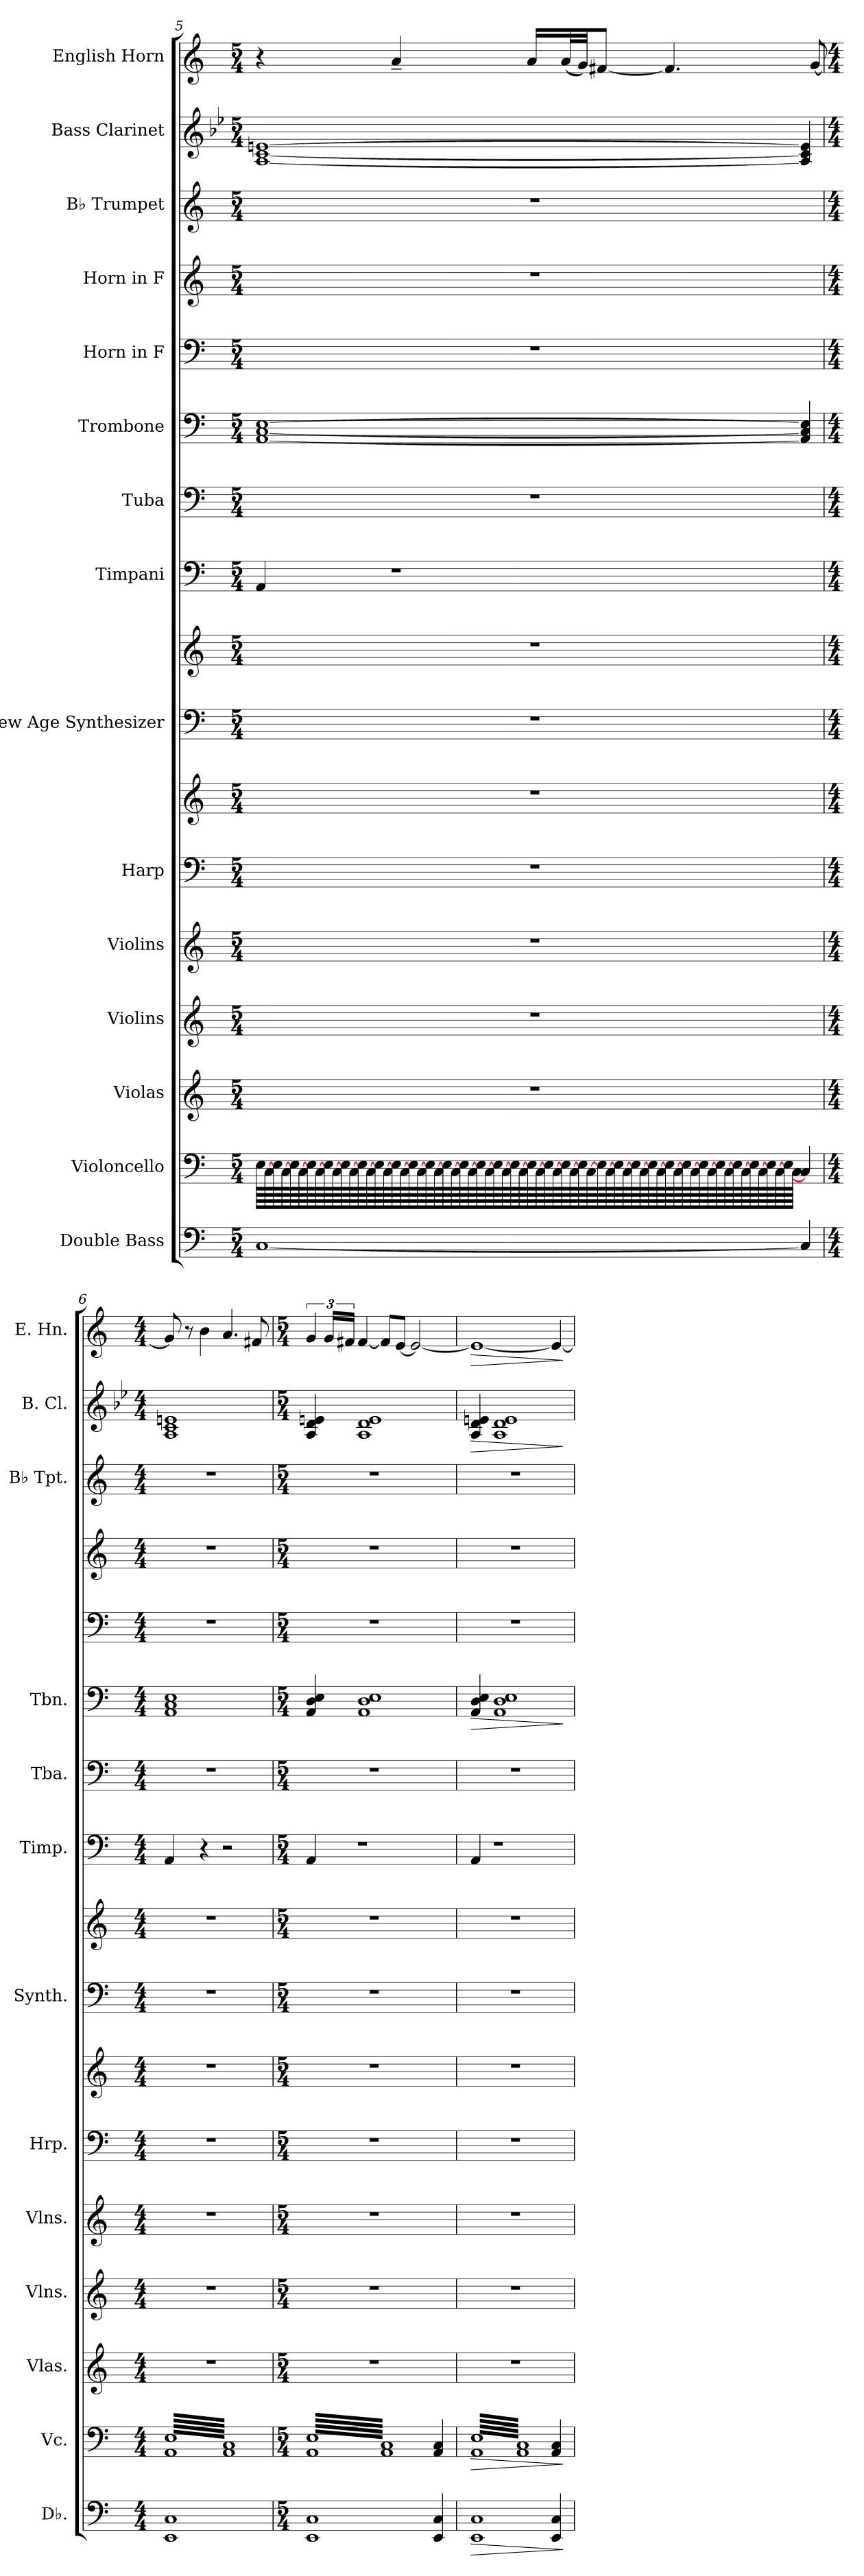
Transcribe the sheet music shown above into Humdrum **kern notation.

**kern	**dynam	**kern	**dynam	**kern	**kern	**kern	**kern	**kern	**kern	**kern	**kern	**kern	**kern	**dynam	**kern	**kern	**kern	**kern	**dynam	**kern	**dynam
*part15	*part15	*part14	*part14	*part13	*part12	*part11	*part10	*part10	*part9	*part9	*part8	*part7	*part6	*part6	*part5	*part4	*part3	*part2	*part2	*part1	*part1
*staff17	*staff17	*staff16	*staff16	*staff15	*staff14	*staff13	*staff12	*staff11	*staff10	*staff9	*staff8	*staff7	*staff6	*staff6	*staff5	*staff4	*staff3	*staff2	*staff2	*staff1	*staff1
*I"Double Bass	*	*I"Violoncello	*	*I"Violas	*I"Violins	*I"Violins	*I"Harp	*	*I"New Age Synthesizer	*	*I"Timpani	*I"Tuba	*I"Trombone	*	*I"Horn in F	*I"Horn in F	*I"B♭ Trumpet	*I"Bass Clarinet	*	*I"English Horn	*
*I'Db.	*	*I'Vc.	*	*I'Vlas.	*I'Vlns.	*I'Vlns.	*I'Hrp.	*	*I'Synth.	*	*I'Timp.	*I'Tba.	*I'Tbn.	*	*	*	*I'B♭ Tpt.	*I'B. Cl.	*	*I'E. Hn.	*
*clefF4	*	*clefF4	*	*clefG2	*clefG2	*clefG2	*clefF4	*clefG2	*clefF4	*clefG2	*clefF4	*clefF4	*clefF4	*	*clefF4	*clefG2	*clefG2	*clefG2	*	*clefG2	*
*ITrd7c12	*	*	*	*	*	*	*	*	*	*	*	*	*	*	*ITrd4c7	*ITrd4c7	*ITrd1c2	*ITrd8c14	*	*ITrd4c7	*
*k[]	*	*k[]	*	*k[]	*k[]	*k[]	*k[]	*k[]	*k[]	*k[]	*k[]	*k[]	*k[]	*	*k[b-]	*k[b-]	*k[b-e-]	*k[b-e-]	*	*k[b-]	*
*M5/4	*	*M5/4	*	*M5/4	*M5/4	*M5/4	*M5/4	*M5/4	*M5/4	*M5/4	*M5/4	*M5/4	*M5/4	*	*M5/4	*M5/4	*M5/4	*M5/4	*	*M5/4	*
=5	=5	=5	=5	=5	=5	=5	=5	=5	=5	=5	=5	=5	=5	=5	=5	=5	=5	=5	=5	=5	=5
*	*	*tremolo	*	*	*	*	*	*	*	*	*	*	*	*	*	*	*	*	*	*	*
[1CC	.	64ELLLL	.	4%5r	4%5r	4%5r	4%5r	4%5r	4%5r	4%5r	4AA/	4%5r	[1AA [1C [1E	.	4%5r	4%5r	4%5r	[1AA [1C [1En	.	4r	.
.	.	[64C	.	.	.	.	.	.	.	.	.	.	.	.	.	.	.	.	.	.	.
.	.	64E	.	.	.	.	.	.	.	.	.	.	.	.	.	.	.	.	.	.	.
.	.	[64C	.	.	.	.	.	.	.	.	.	.	.	.	.	.	.	.	.	.	.
.	.	64E	.	.	.	.	.	.	.	.	.	.	.	.	.	.	.	.	.	.	.
.	.	[64C	.	.	.	.	.	.	.	.	.	.	.	.	.	.	.	.	.	.	.
.	.	64E	.	.	.	.	.	.	.	.	.	.	.	.	.	.	.	.	.	.	.
.	.	[64C	.	.	.	.	.	.	.	.	.	.	.	.	.	.	.	.	.	.	.
.	.	64E	.	.	.	.	.	.	.	.	.	.	.	.	.	.	.	.	.	.	.
.	.	[64C	.	.	.	.	.	.	.	.	.	.	.	.	.	.	.	.	.	.	.
.	.	64E	.	.	.	.	.	.	.	.	.	.	.	.	.	.	.	.	.	.	.
.	.	[64C	.	.	.	.	.	.	.	.	.	.	.	.	.	.	.	.	.	.	.
.	.	64E	.	.	.	.	.	.	.	.	.	.	.	.	.	.	.	.	.	.	.
.	.	[64C	.	.	.	.	.	.	.	.	.	.	.	.	.	.	.	.	.	.	.
.	.	64E	.	.	.	.	.	.	.	.	.	.	.	.	.	.	.	.	.	.	.
.	.	[64C	.	.	.	.	.	.	.	.	.	.	.	.	.	.	.	.	.	.	.
.	.	64E	.	.	.	.	.	.	.	.	1r	.	.	.	.	.	.	.	.	4d~/	.
.	.	[64C	.	.	.	.	.	.	.	.	.	.	.	.	.	.	.	.	.	.	.
.	.	64E	.	.	.	.	.	.	.	.	.	.	.	.	.	.	.	.	.	.	.
.	.	[64C	.	.	.	.	.	.	.	.	.	.	.	.	.	.	.	.	.	.	.
.	.	64E	.	.	.	.	.	.	.	.	.	.	.	.	.	.	.	.	.	.	.
.	.	[64C	.	.	.	.	.	.	.	.	.	.	.	.	.	.	.	.	.	.	.
.	.	64E	.	.	.	.	.	.	.	.	.	.	.	.	.	.	.	.	.	.	.
.	.	[64C	.	.	.	.	.	.	.	.	.	.	.	.	.	.	.	.	.	.	.
.	.	64E	.	.	.	.	.	.	.	.	.	.	.	.	.	.	.	.	.	.	.
.	.	[64C	.	.	.	.	.	.	.	.	.	.	.	.	.	.	.	.	.	.	.
.	.	64E	.	.	.	.	.	.	.	.	.	.	.	.	.	.	.	.	.	.	.
.	.	[64C	.	.	.	.	.	.	.	.	.	.	.	.	.	.	.	.	.	.	.
.	.	64E	.	.	.	.	.	.	.	.	.	.	.	.	.	.	.	.	.	.	.
.	.	[64C	.	.	.	.	.	.	.	.	.	.	.	.	.	.	.	.	.	.	.
.	.	64E	.	.	.	.	.	.	.	.	.	.	.	.	.	.	.	.	.	.	.
.	.	[64C	.	.	.	.	.	.	.	.	.	.	.	.	.	.	.	.	.	.	.
.	.	64E	.	.	.	.	.	.	.	.	.	.	.	.	.	.	.	.	.	16d/LL	.
.	.	[64C	.	.	.	.	.	.	.	.	.	.	.	.	.	.	.	.	.	.	.
.	.	64E	.	.	.	.	.	.	.	.	.	.	.	.	.	.	.	.	.	.	.
.	.	[64C	.	.	.	.	.	.	.	.	.	.	.	.	.	.	.	.	.	.	.
.	.	64E	.	.	.	.	.	.	.	.	.	.	.	.	.	.	.	.	.	(32d/L	.
.	.	[64C	.	.	.	.	.	.	.	.	.	.	.	.	.	.	.	.	.	.	.
.	.	64E	.	.	.	.	.	.	.	.	.	.	.	.	.	.	.	.	.	32c/JJ)	.
.	.	[64C	.	.	.	.	.	.	.	.	.	.	.	.	.	.	.	.	.	.	.
.	.	64E	.	.	.	.	.	.	.	.	.	.	.	.	.	.	.	.	.	[8Bn/J	.
.	.	[64C	.	.	.	.	.	.	.	.	.	.	.	.	.	.	.	.	.	.	.
.	.	64E	.	.	.	.	.	.	.	.	.	.	.	.	.	.	.	.	.	.	.
.	.	[64C	.	.	.	.	.	.	.	.	.	.	.	.	.	.	.	.	.	.	.
.	.	64E	.	.	.	.	.	.	.	.	.	.	.	.	.	.	.	.	.	.	.
.	.	[64C	.	.	.	.	.	.	.	.	.	.	.	.	.	.	.	.	.	.	.
.	.	64E	.	.	.	.	.	.	.	.	.	.	.	.	.	.	.	.	.	.	.
.	.	[64C	.	.	.	.	.	.	.	.	.	.	.	.	.	.	.	.	.	.	.
.	.	64E	.	.	.	.	.	.	.	.	.	.	.	.	.	.	.	.	.	4.B/]	.
.	.	[64C	.	.	.	.	.	.	.	.	.	.	.	.	.	.	.	.	.	.	.
.	.	64E	.	.	.	.	.	.	.	.	.	.	.	.	.	.	.	.	.	.	.
.	.	[64C	.	.	.	.	.	.	.	.	.	.	.	.	.	.	.	.	.	.	.
.	.	64E	.	.	.	.	.	.	.	.	.	.	.	.	.	.	.	.	.	.	.
.	.	[64C	.	.	.	.	.	.	.	.	.	.	.	.	.	.	.	.	.	.	.
.	.	64E	.	.	.	.	.	.	.	.	.	.	.	.	.	.	.	.	.	.	.
.	.	[64C	.	.	.	.	.	.	.	.	.	.	.	.	.	.	.	.	.	.	.
.	.	64E	.	.	.	.	.	.	.	.	.	.	.	.	.	.	.	.	.	.	.
.	.	[64C	.	.	.	.	.	.	.	.	.	.	.	.	.	.	.	.	.	.	.
.	.	64E	.	.	.	.	.	.	.	.	.	.	.	.	.	.	.	.	.	.	.
.	.	[64C	.	.	.	.	.	.	.	.	.	.	.	.	.	.	.	.	.	.	.
.	.	64E	.	.	.	.	.	.	.	.	.	.	.	.	.	.	.	.	.	.	.
.	.	[64C	.	.	.	.	.	.	.	.	.	.	.	.	.	.	.	.	.	.	.
.	.	64E	.	.	.	.	.	.	.	.	.	.	.	.	.	.	.	.	.	.	.
.	.	64CJJJJ	.	.	.	.	.	.	.	.	.	.	.	.	.	.	.	.	.	.	.
*	*	*Xtremolo	*	*	*	*	*	*	*	*	*	*	*	*	*	*	*	*	*	*	*
4CC/]	.	4C/]	.	.	.	.	.	.	.	.	.	.	4AA/] 4C/] 4E/]	.	.	.	.	4AA/] 4C/] 4E/]	.	.	.
.	.	.	.	.	.	.	.	.	.	.	.	.	.	.	.	.	.	.	.	.	.
.	.	.	.	.	.	.	.	.	.	.	.	.	.	.	.	.	.	.	.	.	.
.	.	.	.	.	.	.	.	.	.	.	.	.	.	.	.	.	.	.	.	.	.
.	.	.	.	.	.	.	.	.	.	.	.	.	.	.	.	.	.	.	.	.	.
.	.	.	.	.	.	.	.	.	.	.	.	.	.	.	.	.	.	.	.	.	.
.	.	.	.	.	.	.	.	.	.	.	.	.	.	.	.	.	.	.	.	.	.
.	.	.	.	.	.	.	.	.	.	.	.	.	.	.	.	.	.	.	.	.	.
.	.	.	.	.	.	.	.	.	.	.	.	.	.	.	.	.	.	.	.	[8c/	.
.	.	.	.	.	.	.	.	.	.	.	.	.	.	.	.	.	.	.	.	.	.
.	.	.	.	.	.	.	.	.	.	.	.	.	.	.	.	.	.	.	.	.	.
.	.	.	.	.	.	.	.	.	.	.	.	.	.	.	.	.	.	.	.	.	.
.	.	.	.	.	.	.	.	.	.	.	.	.	.	.	.	.	.	.	.	.	.
.	.	.	.	.	.	.	.	.	.	.	.	.	.	.	.	.	.	.	.	.	.
.	.	.	.	.	.	.	.	.	.	.	.	.	.	.	.	.	.	.	.	.	.
.	.	.	.	.	.	.	.	.	.	.	.	.	.	.	.	.	.	.	.	.	.
=6	=6	=6	=6	=6	=6	=6	=6	=6	=6	=6	=6	=6	=6	=6	=6	=6	=6	=6	=6	=6	=6
*M4/4	*	*M4/4	*	*M4/4	*M4/4	*M4/4	*M4/4	*M4/4	*M4/4	*M4/4	*M4/4	*M4/4	*M4/4	*	*M4/4	*M4/4	*M4/4	*M4/4	*	*M4/4	*
*	*	*tremolo	*	*	*	*	*	*	*	*	*	*	*	*	*	*	*	*	*	*	*
1EEE 1CC	.	64AA 64ELLLL	.	1r	1r	1r	1r	1r	1r	1r	4AA/	1r	1AA 1C 1E	.	1r	1r	1r	1AA 1C 1En	.	8c/]	.
.	.	64AA 64C	.	.	.	.	.	.	.	.	.	.	.	.	.	.	.	.	.	.	.
.	.	64AA 64E	.	.	.	.	.	.	.	.	.	.	.	.	.	.	.	.	.	.	.
.	.	64AA 64C	.	.	.	.	.	.	.	.	.	.	.	.	.	.	.	.	.	.	.
.	.	64AA 64E	.	.	.	.	.	.	.	.	.	.	.	.	.	.	.	.	.	.	.
.	.	64AA 64C	.	.	.	.	.	.	.	.	.	.	.	.	.	.	.	.	.	.	.
.	.	64AA 64E	.	.	.	.	.	.	.	.	.	.	.	.	.	.	.	.	.	.	.
.	.	64AA 64C	.	.	.	.	.	.	.	.	.	.	.	.	.	.	.	.	.	.	.
.	.	64AA 64E	.	.	.	.	.	.	.	.	.	.	.	.	.	.	.	.	.	8r	.
.	.	64AA 64C	.	.	.	.	.	.	.	.	.	.	.	.	.	.	.	.	.	.	.
.	.	64AA 64E	.	.	.	.	.	.	.	.	.	.	.	.	.	.	.	.	.	.	.
.	.	64AA 64C	.	.	.	.	.	.	.	.	.	.	.	.	.	.	.	.	.	.	.
.	.	64AA 64E	.	.	.	.	.	.	.	.	.	.	.	.	.	.	.	.	.	.	.
.	.	64AA 64C	.	.	.	.	.	.	.	.	.	.	.	.	.	.	.	.	.	.	.
.	.	64AA 64E	.	.	.	.	.	.	.	.	.	.	.	.	.	.	.	.	.	.	.
.	.	64AA 64C	.	.	.	.	.	.	.	.	.	.	.	.	.	.	.	.	.	.	.
.	.	64AA 64E	.	.	.	.	.	.	.	.	4r	.	.	.	.	.	.	.	.	4e\	.
.	.	64AA 64C	.	.	.	.	.	.	.	.	.	.	.	.	.	.	.	.	.	.	.
.	.	64AA 64E	.	.	.	.	.	.	.	.	.	.	.	.	.	.	.	.	.	.	.
.	.	64AA 64C	.	.	.	.	.	.	.	.	.	.	.	.	.	.	.	.	.	.	.
.	.	64AA 64E	.	.	.	.	.	.	.	.	.	.	.	.	.	.	.	.	.	.	.
.	.	64AA 64C	.	.	.	.	.	.	.	.	.	.	.	.	.	.	.	.	.	.	.
.	.	64AA 64E	.	.	.	.	.	.	.	.	.	.	.	.	.	.	.	.	.	.	.
.	.	64AA 64C	.	.	.	.	.	.	.	.	.	.	.	.	.	.	.	.	.	.	.
.	.	64AA 64E	.	.	.	.	.	.	.	.	.	.	.	.	.	.	.	.	.	.	.
.	.	64AA 64C	.	.	.	.	.	.	.	.	.	.	.	.	.	.	.	.	.	.	.
.	.	64AA 64E	.	.	.	.	.	.	.	.	.	.	.	.	.	.	.	.	.	.	.
.	.	64AA 64C	.	.	.	.	.	.	.	.	.	.	.	.	.	.	.	.	.	.	.
.	.	64AA 64E	.	.	.	.	.	.	.	.	.	.	.	.	.	.	.	.	.	.	.
.	.	64AA 64C	.	.	.	.	.	.	.	.	.	.	.	.	.	.	.	.	.	.	.
.	.	64AA 64E	.	.	.	.	.	.	.	.	.	.	.	.	.	.	.	.	.	.	.
.	.	64AA 64C	.	.	.	.	.	.	.	.	.	.	.	.	.	.	.	.	.	.	.
.	.	64AA 64E	.	.	.	.	.	.	.	.	2r	.	.	.	.	.	.	.	.	4.d/	.
.	.	64AA 64C	.	.	.	.	.	.	.	.	.	.	.	.	.	.	.	.	.	.	.
.	.	64AA 64E	.	.	.	.	.	.	.	.	.	.	.	.	.	.	.	.	.	.	.
.	.	64AA 64C	.	.	.	.	.	.	.	.	.	.	.	.	.	.	.	.	.	.	.
.	.	64AA 64E	.	.	.	.	.	.	.	.	.	.	.	.	.	.	.	.	.	.	.
.	.	64AA 64C	.	.	.	.	.	.	.	.	.	.	.	.	.	.	.	.	.	.	.
.	.	64AA 64E	.	.	.	.	.	.	.	.	.	.	.	.	.	.	.	.	.	.	.
.	.	64AA 64C	.	.	.	.	.	.	.	.	.	.	.	.	.	.	.	.	.	.	.
.	.	64AA 64E	.	.	.	.	.	.	.	.	.	.	.	.	.	.	.	.	.	.	.
.	.	64AA 64C	.	.	.	.	.	.	.	.	.	.	.	.	.	.	.	.	.	.	.
.	.	64AA 64E	.	.	.	.	.	.	.	.	.	.	.	.	.	.	.	.	.	.	.
.	.	64AA 64C	.	.	.	.	.	.	.	.	.	.	.	.	.	.	.	.	.	.	.
.	.	64AA 64E	.	.	.	.	.	.	.	.	.	.	.	.	.	.	.	.	.	.	.
.	.	64AA 64C	.	.	.	.	.	.	.	.	.	.	.	.	.	.	.	.	.	.	.
.	.	64AA 64E	.	.	.	.	.	.	.	.	.	.	.	.	.	.	.	.	.	.	.
.	.	64AA 64C	.	.	.	.	.	.	.	.	.	.	.	.	.	.	.	.	.	.	.
.	.	64AA 64E	.	.	.	.	.	.	.	.	.	.	.	.	.	.	.	.	.	.	.
.	.	64AA 64C	.	.	.	.	.	.	.	.	.	.	.	.	.	.	.	.	.	.	.
.	.	64AA 64E	.	.	.	.	.	.	.	.	.	.	.	.	.	.	.	.	.	.	.
.	.	64AA 64C	.	.	.	.	.	.	.	.	.	.	.	.	.	.	.	.	.	.	.
.	.	64AA 64E	.	.	.	.	.	.	.	.	.	.	.	.	.	.	.	.	.	.	.
.	.	64AA 64C	.	.	.	.	.	.	.	.	.	.	.	.	.	.	.	.	.	.	.
.	.	64AA 64E	.	.	.	.	.	.	.	.	.	.	.	.	.	.	.	.	.	.	.
.	.	64AA 64C	.	.	.	.	.	.	.	.	.	.	.	.	.	.	.	.	.	.	.
.	.	64AA 64E	.	.	.	.	.	.	.	.	.	.	.	.	.	.	.	.	.	8Bn/	.
.	.	64AA 64C	.	.	.	.	.	.	.	.	.	.	.	.	.	.	.	.	.	.	.
.	.	64AA 64E	.	.	.	.	.	.	.	.	.	.	.	.	.	.	.	.	.	.	.
.	.	64AA 64C	.	.	.	.	.	.	.	.	.	.	.	.	.	.	.	.	.	.	.
.	.	64AA 64E	.	.	.	.	.	.	.	.	.	.	.	.	.	.	.	.	.	.	.
.	.	64AA 64C	.	.	.	.	.	.	.	.	.	.	.	.	.	.	.	.	.	.	.
.	.	64AA 64E	.	.	.	.	.	.	.	.	.	.	.	.	.	.	.	.	.	.	.
.	.	64AA 64CJJJJ	.	.	.	.	.	.	.	.	.	.	.	.	.	.	.	.	.	.	.
=7	=7	=7	=7	=7	=7	=7	=7	=7	=7	=7	=7	=7	=7	=7	=7	=7	=7	=7	=7	=7	=7
*M5/4	*	*M5/4	*	*M5/4	*M5/4	*M5/4	*M5/4	*M5/4	*M5/4	*M5/4	*M5/4	*M5/4	*M5/4	*	*M5/4	*M5/4	*M5/4	*M5/4	*	*M5/4	*
1EEE 1CC	.	64AA 64ELLLL	.	4%5r	4%5r	4%5r	4%5r	4%5r	4%5r	4%5r	4AA/	4%5r	4AA/ 4D/ 4E/	.	4%5r	4%5r	4%5r	4AA/ 4D/ 4En/	.	6c/	.
.	.	64AA 64C	.	.	.	.	.	.	.	.	.	.	.	.	.	.	.	.	.	.	.
.	.	64AA 64E	.	.	.	.	.	.	.	.	.	.	.	.	.	.	.	.	.	.	.
.	.	64AA 64C	.	.	.	.	.	.	.	.	.	.	.	.	.	.	.	.	.	.	.
.	.	64AA 64E	.	.	.	.	.	.	.	.	.	.	.	.	.	.	.	.	.	.	.
.	.	64AA 64C	.	.	.	.	.	.	.	.	.	.	.	.	.	.	.	.	.	.	.
.	.	64AA 64E	.	.	.	.	.	.	.	.	.	.	.	.	.	.	.	.	.	.	.
.	.	64AA 64C	.	.	.	.	.	.	.	.	.	.	.	.	.	.	.	.	.	.	.
.	.	64AA 64E	.	.	.	.	.	.	.	.	.	.	.	.	.	.	.	.	.	.	.
.	.	64AA 64C	.	.	.	.	.	.	.	.	.	.	.	.	.	.	.	.	.	.	.
.	.	64AA 64E	.	.	.	.	.	.	.	.	.	.	.	.	.	.	.	.	.	.	.
.	.	.	.	.	.	.	.	.	.	.	.	.	.	.	.	.	.	.	.	24c/LL	.
.	.	64AA 64C	.	.	.	.	.	.	.	.	.	.	.	.	.	.	.	.	.	.	.
.	.	64AA 64E	.	.	.	.	.	.	.	.	.	.	.	.	.	.	.	.	.	.	.
.	.	64AA 64C	.	.	.	.	.	.	.	.	.	.	.	.	.	.	.	.	.	.	.
.	.	.	.	.	.	.	.	.	.	.	.	.	.	.	.	.	.	.	.	24Bn/JJ	.
.	.	64AA 64E	.	.	.	.	.	.	.	.	.	.	.	.	.	.	.	.	.	.	.
.	.	64AA 64C	.	.	.	.	.	.	.	.	.	.	.	.	.	.	.	.	.	.	.
.	.	64AA 64E	.	.	.	.	.	.	.	.	1r	.	1AA 1D 1E	.	.	.	.	1AA 1D 1E	.	[4B/	.
.	.	64AA 64C	.	.	.	.	.	.	.	.	.	.	.	.	.	.	.	.	.	.	.
.	.	64AA 64E	.	.	.	.	.	.	.	.	.	.	.	.	.	.	.	.	.	.	.
.	.	64AA 64C	.	.	.	.	.	.	.	.	.	.	.	.	.	.	.	.	.	.	.
.	.	64AA 64E	.	.	.	.	.	.	.	.	.	.	.	.	.	.	.	.	.	.	.
.	.	64AA 64C	.	.	.	.	.	.	.	.	.	.	.	.	.	.	.	.	.	.	.
.	.	64AA 64E	.	.	.	.	.	.	.	.	.	.	.	.	.	.	.	.	.	.	.
.	.	64AA 64C	.	.	.	.	.	.	.	.	.	.	.	.	.	.	.	.	.	.	.
.	.	64AA 64E	.	.	.	.	.	.	.	.	.	.	.	.	.	.	.	.	.	.	.
.	.	64AA 64C	.	.	.	.	.	.	.	.	.	.	.	.	.	.	.	.	.	.	.
.	.	64AA 64E	.	.	.	.	.	.	.	.	.	.	.	.	.	.	.	.	.	.	.
.	.	64AA 64C	.	.	.	.	.	.	.	.	.	.	.	.	.	.	.	.	.	.	.
.	.	64AA 64E	.	.	.	.	.	.	.	.	.	.	.	.	.	.	.	.	.	.	.
.	.	64AA 64C	.	.	.	.	.	.	.	.	.	.	.	.	.	.	.	.	.	.	.
.	.	64AA 64E	.	.	.	.	.	.	.	.	.	.	.	.	.	.	.	.	.	.	.
.	.	64AA 64C	.	.	.	.	.	.	.	.	.	.	.	.	.	.	.	.	.	.	.
.	.	64AA 64E	.	.	.	.	.	.	.	.	.	.	.	.	.	.	.	.	.	8B/L]	.
.	.	64AA 64C	.	.	.	.	.	.	.	.	.	.	.	.	.	.	.	.	.	.	.
.	.	64AA 64E	.	.	.	.	.	.	.	.	.	.	.	.	.	.	.	.	.	.	.
.	.	64AA 64C	.	.	.	.	.	.	.	.	.	.	.	.	.	.	.	.	.	.	.
.	.	64AA 64E	.	.	.	.	.	.	.	.	.	.	.	.	.	.	.	.	.	.	.
.	.	64AA 64C	.	.	.	.	.	.	.	.	.	.	.	.	.	.	.	.	.	.	.
.	.	64AA 64E	.	.	.	.	.	.	.	.	.	.	.	.	.	.	.	.	.	.	.
.	.	64AA 64C	.	.	.	.	.	.	.	.	.	.	.	.	.	.	.	.	.	.	.
.	.	64AA 64E	.	.	.	.	.	.	.	.	.	.	.	.	.	.	.	.	.	[8A/J	.
.	.	64AA 64C	.	.	.	.	.	.	.	.	.	.	.	.	.	.	.	.	.	.	.
.	.	64AA 64E	.	.	.	.	.	.	.	.	.	.	.	.	.	.	.	.	.	.	.
.	.	64AA 64C	.	.	.	.	.	.	.	.	.	.	.	.	.	.	.	.	.	.	.
.	.	64AA 64E	.	.	.	.	.	.	.	.	.	.	.	.	.	.	.	.	.	.	.
.	.	64AA 64C	.	.	.	.	.	.	.	.	.	.	.	.	.	.	.	.	.	.	.
.	.	64AA 64E	.	.	.	.	.	.	.	.	.	.	.	.	.	.	.	.	.	.	.
.	.	64AA 64C	.	.	.	.	.	.	.	.	.	.	.	.	.	.	.	.	.	.	.
.	.	64AA 64E	.	.	.	.	.	.	.	.	.	.	.	.	.	.	.	.	.	2A/_	.
.	.	64AA 64C	.	.	.	.	.	.	.	.	.	.	.	.	.	.	.	.	.	.	.
.	.	64AA 64E	.	.	.	.	.	.	.	.	.	.	.	.	.	.	.	.	.	.	.
.	.	64AA 64C	.	.	.	.	.	.	.	.	.	.	.	.	.	.	.	.	.	.	.
.	.	64AA 64E	.	.	.	.	.	.	.	.	.	.	.	.	.	.	.	.	.	.	.
.	.	64AA 64C	.	.	.	.	.	.	.	.	.	.	.	.	.	.	.	.	.	.	.
.	.	64AA 64E	.	.	.	.	.	.	.	.	.	.	.	.	.	.	.	.	.	.	.
.	.	64AA 64C	.	.	.	.	.	.	.	.	.	.	.	.	.	.	.	.	.	.	.
.	.	64AA 64E	.	.	.	.	.	.	.	.	.	.	.	.	.	.	.	.	.	.	.
.	.	64AA 64C	.	.	.	.	.	.	.	.	.	.	.	.	.	.	.	.	.	.	.
.	.	64AA 64E	.	.	.	.	.	.	.	.	.	.	.	.	.	.	.	.	.	.	.
.	.	64AA 64C	.	.	.	.	.	.	.	.	.	.	.	.	.	.	.	.	.	.	.
.	.	64AA 64E	.	.	.	.	.	.	.	.	.	.	.	.	.	.	.	.	.	.	.
.	.	64AA 64C	.	.	.	.	.	.	.	.	.	.	.	.	.	.	.	.	.	.	.
.	.	64AA 64E	.	.	.	.	.	.	.	.	.	.	.	.	.	.	.	.	.	.	.
.	.	64AA 64CJJJJ	.	.	.	.	.	.	.	.	.	.	.	.	.	.	.	.	.	.	.
*	*	*Xtremolo	*	*	*	*	*	*	*	*	*	*	*	*	*	*	*	*	*	*	*
4EEE/ 4CC/	.	4AA/ 4C/	.	.	.	.	.	.	.	.	.	.	.	.	.	.	.	.	.	.	.
.	.	.	.	.	.	.	.	.	.	.	.	.	.	.	.	.	.	.	.	.	.
.	.	.	.	.	.	.	.	.	.	.	.	.	.	.	.	.	.	.	.	.	.
.	.	.	.	.	.	.	.	.	.	.	.	.	.	.	.	.	.	.	.	.	.
.	.	.	.	.	.	.	.	.	.	.	.	.	.	.	.	.	.	.	.	.	.
.	.	.	.	.	.	.	.	.	.	.	.	.	.	.	.	.	.	.	.	.	.
.	.	.	.	.	.	.	.	.	.	.	.	.	.	.	.	.	.	.	.	.	.
.	.	.	.	.	.	.	.	.	.	.	.	.	.	.	.	.	.	.	.	.	.
.	.	.	.	.	.	.	.	.	.	.	.	.	.	.	.	.	.	.	.	.	.
.	.	.	.	.	.	.	.	.	.	.	.	.	.	.	.	.	.	.	.	.	.
.	.	.	.	.	.	.	.	.	.	.	.	.	.	.	.	.	.	.	.	.	.
.	.	.	.	.	.	.	.	.	.	.	.	.	.	.	.	.	.	.	.	.	.
.	.	.	.	.	.	.	.	.	.	.	.	.	.	.	.	.	.	.	.	.	.
.	.	.	.	.	.	.	.	.	.	.	.	.	.	.	.	.	.	.	.	.	.
.	.	.	.	.	.	.	.	.	.	.	.	.	.	.	.	.	.	.	.	.	.
.	.	.	.	.	.	.	.	.	.	.	.	.	.	.	.	.	.	.	.	.	.
=8	=8	=8	=8	=8	=8	=8	=8	=8	=8	=8	=8	=8	=8	=8	=8	=8	=8	=8	=8	=8	=8
!	!LO:HP:b	!	!LO:HP:b	!	!	!	!	!	!	!	!	!	!	!LO:HP:b	!	!	!	!	!LO:HP:b	!	!LO:HP:b
*	*	*tremolo	*	*	*	*	*	*	*	*	*	*	*	*	*	*	*	*	*	*	*
1EEE 1CC	>	64AA 64ELLLL	>	4%5r	4%5r	4%5r	4%5r	4%5r	4%5r	4%5r	4AA/	4%5r	4AA/ 4D/ 4E/	>	4%5r	4%5r	4%5r	4AA/ 4D/ 4En/	>	1A_	>
.	.	64AA 64C	.	.	.	.	.	.	.	.	.	.	.	.	.	.	.	.	.	.	.
.	.	64AA 64E	.	.	.	.	.	.	.	.	.	.	.	.	.	.	.	.	.	.	.
.	.	64AA 64C	.	.	.	.	.	.	.	.	.	.	.	.	.	.	.	.	.	.	.
.	.	64AA 64E	.	.	.	.	.	.	.	.	.	.	.	.	.	.	.	.	.	.	.
.	.	64AA 64C	.	.	.	.	.	.	.	.	.	.	.	.	.	.	.	.	.	.	.
.	.	64AA 64E	.	.	.	.	.	.	.	.	.	.	.	.	.	.	.	.	.	.	.
.	.	64AA 64C	.	.	.	.	.	.	.	.	.	.	.	.	.	.	.	.	.	.	.
.	.	64AA 64E	.	.	.	.	.	.	.	.	.	.	.	.	.	.	.	.	.	.	.
.	.	64AA 64C	.	.	.	.	.	.	.	.	.	.	.	.	.	.	.	.	.	.	.
.	.	64AA 64E	.	.	.	.	.	.	.	.	.	.	.	.	.	.	.	.	.	.	.
.	.	64AA 64C	.	.	.	.	.	.	.	.	.	.	.	.	.	.	.	.	.	.	.
.	.	64AA 64E	.	.	.	.	.	.	.	.	.	.	.	.	.	.	.	.	.	.	.
.	.	64AA 64C	.	.	.	.	.	.	.	.	.	.	.	.	.	.	.	.	.	.	.
.	.	64AA 64E	.	.	.	.	.	.	.	.	.	.	.	.	.	.	.	.	.	.	.
.	.	64AA 64C	.	.	.	.	.	.	.	.	.	.	.	.	.	.	.	.	.	.	.
.	.	64AA 64E	.	.	.	.	.	.	.	.	1r	.	1AA 1D 1E	.	.	.	.	1AA 1D 1E	.	.	.
.	.	64AA 64C	.	.	.	.	.	.	.	.	.	.	.	.	.	.	.	.	.	.	.
.	.	64AA 64E	.	.	.	.	.	.	.	.	.	.	.	.	.	.	.	.	.	.	.
.	.	64AA 64C	.	.	.	.	.	.	.	.	.	.	.	.	.	.	.	.	.	.	.
.	.	64AA 64E	.	.	.	.	.	.	.	.	.	.	.	.	.	.	.	.	.	.	.
.	.	64AA 64C	.	.	.	.	.	.	.	.	.	.	.	.	.	.	.	.	.	.	.
.	.	64AA 64E	.	.	.	.	.	.	.	.	.	.	.	.	.	.	.	.	.	.	.
.	.	64AA 64C	.	.	.	.	.	.	.	.	.	.	.	.	.	.	.	.	.	.	.
.	.	64AA 64E	.	.	.	.	.	.	.	.	.	.	.	.	.	.	.	.	.	.	.
.	.	64AA 64C	.	.	.	.	.	.	.	.	.	.	.	.	.	.	.	.	.	.	.
.	.	64AA 64E	.	.	.	.	.	.	.	.	.	.	.	.	.	.	.	.	.	.	.
.	.	64AA 64C	.	.	.	.	.	.	.	.	.	.	.	.	.	.	.	.	.	.	.
.	.	64AA 64E	.	.	.	.	.	.	.	.	.	.	.	.	.	.	.	.	.	.	.
.	.	64AA 64C	.	.	.	.	.	.	.	.	.	.	.	.	.	.	.	.	.	.	.
.	.	64AA 64E	.	.	.	.	.	.	.	.	.	.	.	.	.	.	.	.	.	.	.
.	.	64AA 64C	.	.	.	.	.	.	.	.	.	.	.	.	.	.	.	.	.	.	.
.	.	64AA 64E	.	.	.	.	.	.	.	.	.	.	.	.	.	.	.	.	.	.	.
.	.	64AA 64C	.	.	.	.	.	.	.	.	.	.	.	.	.	.	.	.	.	.	.
.	.	64AA 64E	.	.	.	.	.	.	.	.	.	.	.	.	.	.	.	.	.	.	.
.	.	64AA 64C	.	.	.	.	.	.	.	.	.	.	.	.	.	.	.	.	.	.	.
.	.	64AA 64E	.	.	.	.	.	.	.	.	.	.	.	.	.	.	.	.	.	.	.
.	.	64AA 64C	.	.	.	.	.	.	.	.	.	.	.	.	.	.	.	.	.	.	.
.	.	64AA 64E	.	.	.	.	.	.	.	.	.	.	.	.	.	.	.	.	.	.	.
.	.	64AA 64C	.	.	.	.	.	.	.	.	.	.	.	.	.	.	.	.	.	.	.
.	.	64AA 64E	.	.	.	.	.	.	.	.	.	.	.	.	.	.	.	.	.	.	.
.	.	64AA 64C	.	.	.	.	.	.	.	.	.	.	.	.	.	.	.	.	.	.	.
.	.	64AA 64E	.	.	.	.	.	.	.	.	.	.	.	.	.	.	.	.	.	.	.
.	.	64AA 64C	.	.	.	.	.	.	.	.	.	.	.	.	.	.	.	.	.	.	.
.	.	64AA 64E	.	.	.	.	.	.	.	.	.	.	.	.	.	.	.	.	.	.	.
.	.	64AA 64C	.	.	.	.	.	.	.	.	.	.	.	.	.	.	.	.	.	.	.
.	.	64AA 64E	.	.	.	.	.	.	.	.	.	.	.	.	.	.	.	.	.	.	.
.	.	64AA 64C	.	.	.	.	.	.	.	.	.	.	.	.	.	.	.	.	.	.	.
.	.	64AA 64E	.	.	.	.	.	.	.	.	.	.	.	.	.	.	.	.	.	.	.
.	.	64AA 64C	.	.	.	.	.	.	.	.	.	.	.	.	.	.	.	.	.	.	.
.	.	64AA 64E	.	.	.	.	.	.	.	.	.	.	.	.	.	.	.	.	.	.	.
.	.	64AA 64C	.	.	.	.	.	.	.	.	.	.	.	.	.	.	.	.	.	.	.
.	.	64AA 64E	.	.	.	.	.	.	.	.	.	.	.	.	.	.	.	.	.	.	.
.	.	64AA 64C	.	.	.	.	.	.	.	.	.	.	.	.	.	.	.	.	.	.	.
.	.	64AA 64E	.	.	.	.	.	.	.	.	.	.	.	.	.	.	.	.	.	.	.
.	.	64AA 64C	.	.	.	.	.	.	.	.	.	.	.	.	.	.	.	.	.	.	.
.	.	64AA 64E	.	.	.	.	.	.	.	.	.	.	.	.	.	.	.	.	.	.	.
.	.	64AA 64C	.	.	.	.	.	.	.	.	.	.	.	.	.	.	.	.	.	.	.
.	.	64AA 64E	.	.	.	.	.	.	.	.	.	.	.	.	.	.	.	.	.	.	.
.	.	64AA 64C	.	.	.	.	.	.	.	.	.	.	.	.	.	.	.	.	.	.	.
.	.	64AA 64E	.	.	.	.	.	.	.	.	.	.	.	.	.	.	.	.	.	.	.
.	.	64AA 64C	.	.	.	.	.	.	.	.	.	.	.	.	.	.	.	.	.	.	.
.	.	64AA 64E	.	.	.	.	.	.	.	.	.	.	.	.	.	.	.	.	.	.	.
.	.	64AA 64CJJJJ	.	.	.	.	.	.	.	.	.	.	.	.	.	.	.	.	.	.	.
*	*	*Xtremolo	*	*	*	*	*	*	*	*	*	*	*	*	*	*	*	*	*	*	*
4EEE/ 4CC/	.	4AA/ 4C/	.	.	.	.	.	.	.	.	.	.	.	.	.	.	.	.	.	4A/_	.
.	.	.	.	.	.	.	.	.	.	.	.	.	.	.	.	.	.	.	.	.	.
.	.	.	.	.	.	.	.	.	.	.	.	.	.	.	.	.	.	.	.	.	.
.	.	.	.	.	.	.	.	.	.	.	.	.	.	.	.	.	.	.	.	.	.
.	.	.	.	.	.	.	.	.	.	.	.	.	.	.	.	.	.	.	.	.	.
.	.	.	.	.	.	.	.	.	.	.	.	.	.	.	.	.	.	.	.	.	.
.	.	.	.	.	.	.	.	.	.	.	.	.	.	.	.	.	.	.	.	.	.
.	.	.	.	.	.	.	.	.	.	.	.	.	.	.	.	.	.	.	.	.	.
.	.	.	.	.	.	.	.	.	.	.	.	.	.	.	.	.	.	.	.	.	.
.	.	.	.	.	.	.	.	.	.	.	.	.	.	.	.	.	.	.	.	.	.
.	.	.	.	.	.	.	.	.	.	.	.	.	.	.	.	.	.	.	.	.	.
.	.	.	.	.	.	.	.	.	.	.	.	.	.	.	.	.	.	.	.	.	.
.	.	.	.	.	.	.	.	.	.	.	.	.	.	.	.	.	.	.	.	.	.
.	.	.	.	.	.	.	.	.	.	.	.	.	.	.	.	.	.	.	.	.	.
.	.	.	.	.	.	.	.	.	.	.	.	.	.	.	.	.	.	.	.	.	.
.	.	.	.	.	.	.	.	.	.	.	.	.	.	.	.	.	.	.	.	.	.
.	]	.	]	.	.	.	.	.	.	.	.	.	.	]	.	.	.	.	]	.	]
.	.	.	.	.	.	.	.	.	.	.	.	.	.	.	.	.	.	.	.	.	.
.	.	.	.	.	.	.	.	.	.	.	.	.	.	.	.	.	.	.	.	.	.
.	.	.	.	.	.	.	.	.	.	.	.	.	.	.	.	.	.	.	.	.	.
.	.	.	.	.	.	.	.	.	.	.	.	.	.	.	.	.	.	.	.	.	.
.	.	.	.	.	.	.	.	.	.	.	.	.	.	.	.	.	.	.	.	.	.
.	.	.	.	.	.	.	.	.	.	.	.	.	.	.	.	.	.	.	.	.	.
.	.	.	.	.	.	.	.	.	.	.	.	.	.	.	.	.	.	.	.	.	.
.	.	.	.	.	.	.	.	.	.	.	.	.	.	.	.	.	.	.	.	.	.
.	.	.	.	.	.	.	.	.	.	.	.	.	.	.	.	.	.	.	.	.	.
.	.	.	.	.	.	.	.	.	.	.	.	.	.	.	.	.	.	.	.	.	.
.	.	.	.	.	.	.	.	.	.	.	.	.	.	.	.	.	.	.	.	.	.
.	.	.	.	.	.	.	.	.	.	.	.	.	.	.	.	.	.	.	.	.	.
.	.	.	.	.	.	.	.	.	.	.	.	.	.	.	.	.	.	.	.	.	.
.	.	.	.	.	.	.	.	.	.	.	.	.	.	.	.	.	.	.	.	.	.
.	.	.	.	.	.	.	.	.	.	.	.	.	.	.	.	.	.	.	.	.	.
=	=	=	=	=	=	=	=	=	=	=	=	=	=	=	=	=	=	=	=	=	=
*-	*-	*-	*-	*-	*-	*-	*-	*-	*-	*-	*-	*-	*-	*-	*-	*-	*-	*-	*-	*-	*-
